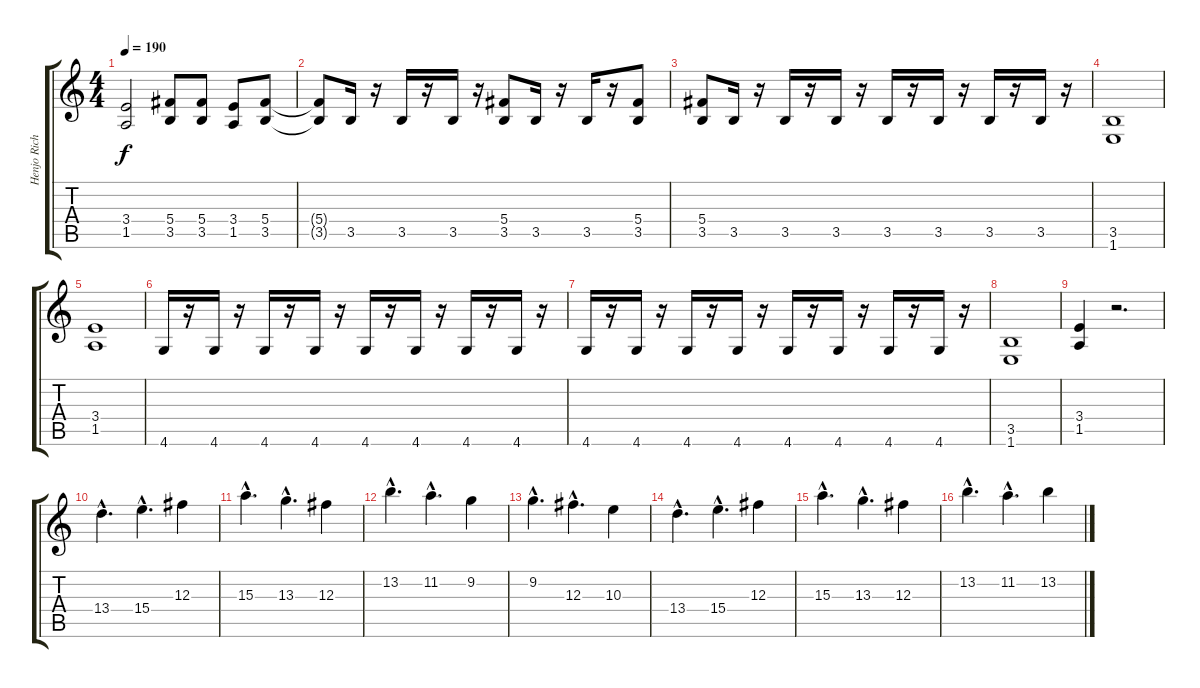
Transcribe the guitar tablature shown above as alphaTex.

\track ("Henjo Richter" "Henjo Rich") {instrument distortionguitar}
\staff {score tabs}
\tuning (Eb4 Bb3 Gb3 Db3 Ab2 Eb2) {hide}
\ts (4 4)
\tempo 190
\clef g2
\ks c
(3.4{t} 1.5{t}).2{dy f} (5.4 3.5).8 (5.4 3.5).8 (3.4 1.5).8 (5.4 3.5).8 |
(5.4{t} 3.5{t}).8 3.5.16 r.16 3.5.16 r.16 3.5.16 r.16 (5.4 3.5).8 3.5.16 r.16 3.5.16 r.16 (5.4 3.5).8 |
(5.4 3.5).8 3.5.16 r.16 3.5.16 r.16 3.5.16 r.16 3.5.16 r.16 3.5.16 r.16 3.5.16 r.16 3.5.16 r.16 |
(3.5 1.6).1 |
(3.4 1.5).1 |
4.6.16 r.16 4.6.16 r.16 4.6.16 r.16 4.6.16 r.16 4.6.16 r.16 4.6.16 r.16 4.6.16 r.16 4.6.16 r.16 |
4.6.16 r.16 4.6.16 r.16 4.6.16 r.16 4.6.16 r.16 4.6.16 r.16 4.6.16 r.16 4.6.16 r.16 4.6.16 r.16 |
(3.5 1.6).1 |
(3.4 1.5).4 r.2{d} |
13.4{hac}.4{d volume 16 balance 5} 15.4{hac}.4{d} 12.3.4 |
15.3{hac}.4{d} 13.3{hac}.4{d} 12.3.4 |
13.2{hac}.4{d} 11.2{hac}.4{d} 9.2.4 |
9.2{hac}.4{d} 12.3{hac}.4{d} 10.3.4 |
13.4{hac}.4{d} 15.4{hac}.4{d} 12.3.4 |
15.3{hac}.4{d} 13.3{hac}.4{d} 12.3.4 |
13.2{hac}.4{d} 11.2{hac}.4{d} 13.2.4
